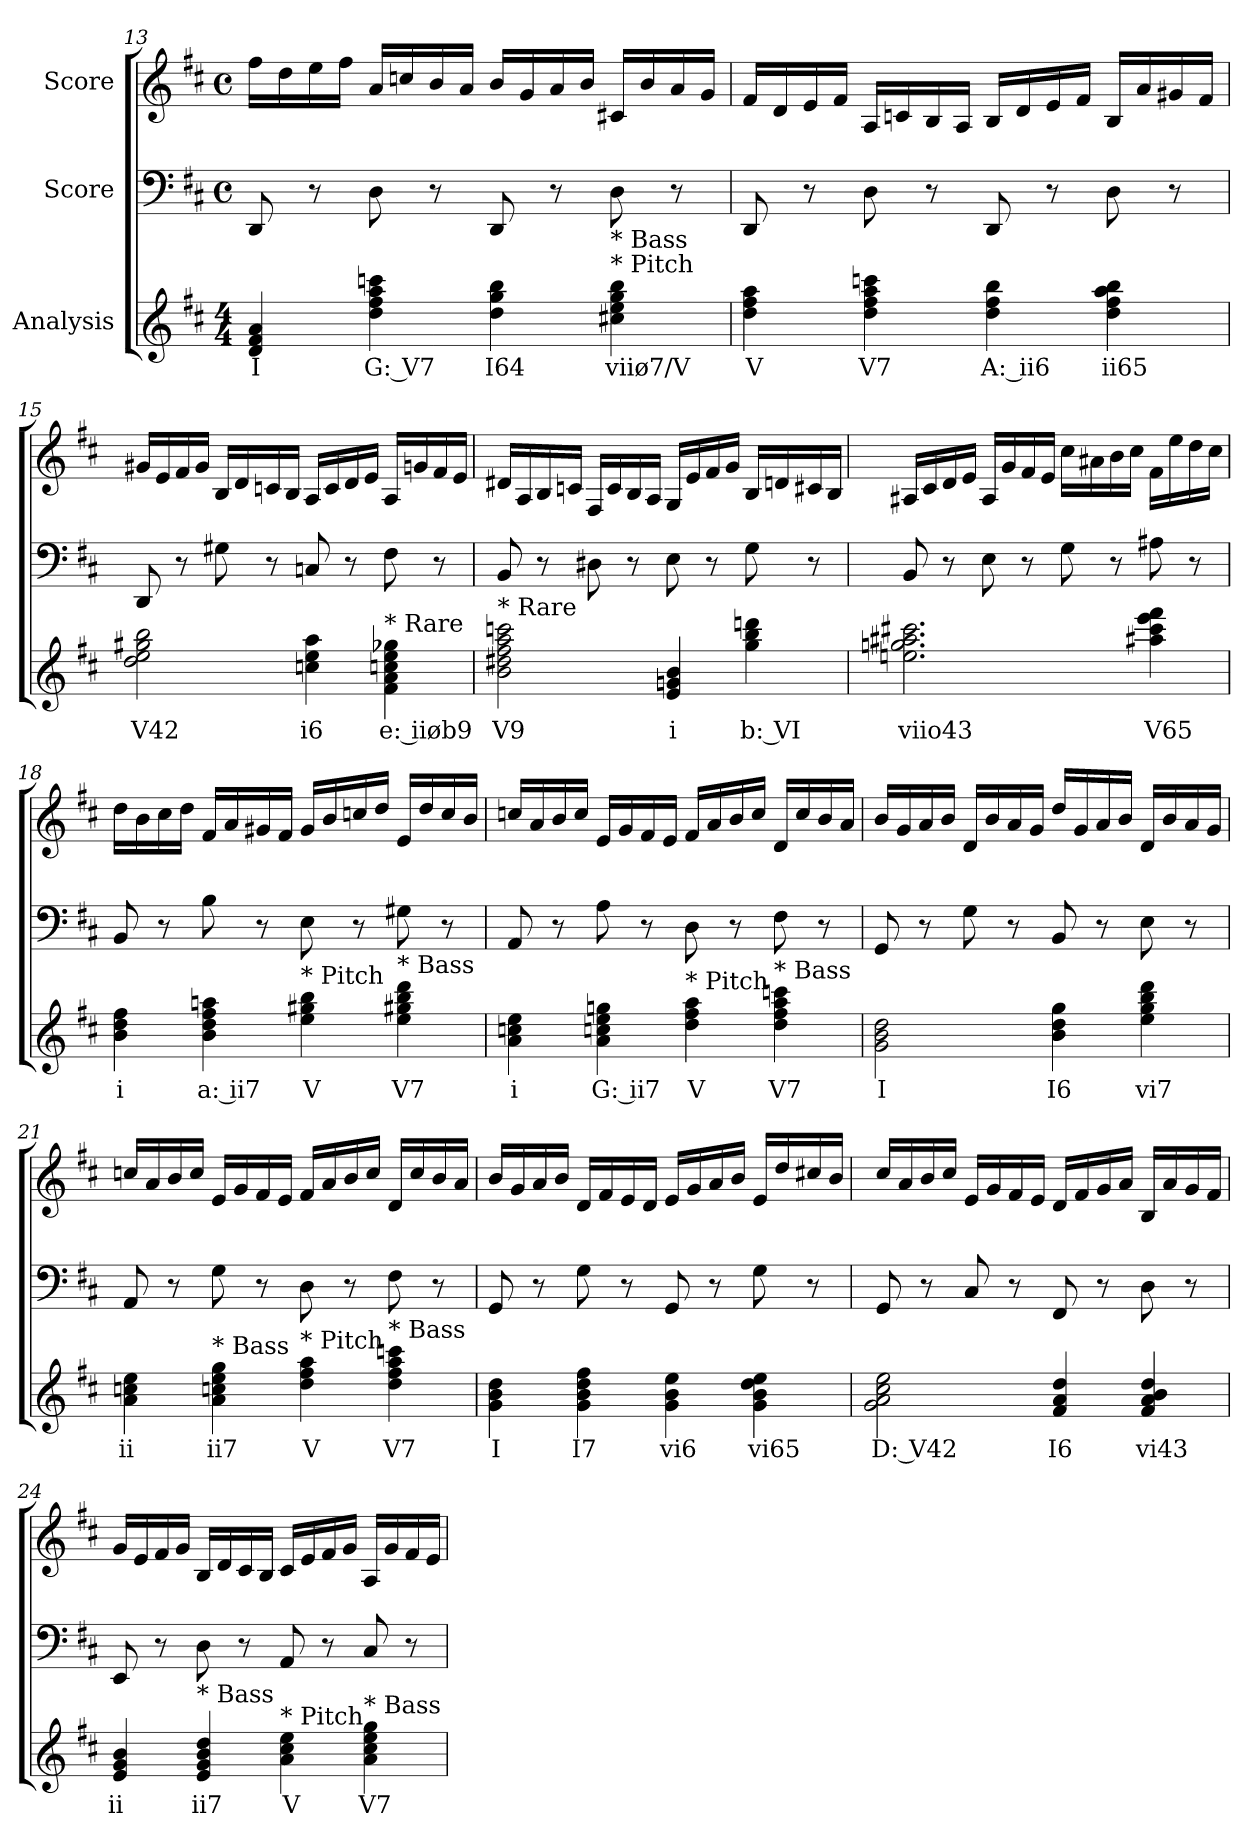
**kern	**text	**kern	**kern
*part3	*part3	*part2	*part1
*staff3	*staff3	*staff2	*staff1
*I"Analysis	*	*I"Score	*I"Score
!!LO:LB:g=z
*	*	*clefF4	*clefG2
*k[f#c#]	*	*k[f#c#]	*k[f#c#]
*M4/4	*	*M4/4	*M4/4
*	*	*met(c)	*met(c)
=13	=13	=13	=13
4d 4f# 4a	I	8DD/	16ff#\LL
.	.	.	16dd\
.	.	8r	16ee\
.	.	.	16ff#\JJ
4dd 4ff# 4aa 4cccn	G: V7	8D\	16a/LL
.	.	.	16ccn/
.	.	8r	16b/
.	.	.	16a/JJ
4dd 4gg 4bb	I64	8DD/	16b/LL
.	.	.	16g/
.	.	8r	16a/
.	.	.	16b/JJ
!LO:TX:t=* Pitch	!	!	!
!LO:TX:t=* Bass	!	!	!
4cc#X 4ee 4gg 4bb	viiø7/V	8D\	16c#X/LL
.	.	.	16b/
.	.	8r	16a/
.	.	.	16g/JJ
=14	=14	=14	=14
4dd 4ff# 4aa	V	8DD/	16f#/LL
.	.	.	16d/
.	.	8r	16e/
.	.	.	16f#/JJ
4dd 4ff# 4aa 4cccn	V7	8D\	16A/LL
.	.	.	16cn/
.	.	8r	16B/
.	.	.	16A/JJ
4dd 4ff# 4bb	A: ii6	8DD/	16B/LL
.	.	.	16d/
.	.	8r	16e/
.	.	.	16f#/JJ
4dd 4ff# 4aa 4bb	ii65	8D\	16B/LL
.	.	.	16a/
.	.	8r	16g#X/
.	.	.	16f#/JJ
!!LO:LB:g=z
=15	=15	=15	=15
2dd 2ee 2gg#X 2bb	V42	8DD/	16g#X/LL
.	.	.	16e/
.	.	8r	16f#/
.	.	.	16g#/JJ
.	.	8G#X\	16B/LL
.	.	.	16d/
.	.	8r	16cn/
.	.	.	16B/JJ
4ccn 4ee 4aa	i6	8Cn/	16A/LL
.	.	.	16c/
.	.	8r	16d/
.	.	.	16e/JJ
!LO:TX:t=* Rare	!	!	!
4f# 4a 4ccn 4ee 4gg-X	e: iiøb9	8F#\	16A/LL
.	.	.	16gn/
.	.	8r	16f#/
.	.	.	16e/JJ
=16	=16	=16	=16
!LO:TX:t=* Rare	!	!	!
2b 2dd#X 2ff# 2aa 2cccn	V9	8BB/	16d#X/LL
.	.	.	16A/
.	.	8r	16B/
.	.	.	16cn/JJ
.	.	8D#X\	16F#/LL
.	.	.	16c/
.	.	8r	16B/
.	.	.	16A/JJ
4e 4gn 4b	i	8E\	16G/LL
.	.	.	16e/
.	.	8r	16f#/
.	.	.	16g/JJ
4gg 4bb 4dddn	b: VI	8G\	16B/LL
.	.	.	16dn/
.	.	8r	16c#X/
.	.	.	16B/JJ
!!LO:PB:g=z
=17	=17	=17	=17
2.een 2.ggn 2.aa#X 2.ccc#X	viio43	8BB/	16A#X/LL
.	.	.	16c#/
.	.	8r	16d/
.	.	.	16e/JJ
.	.	8E\	16A#/LL
.	.	.	16g/
.	.	8r	16f#/
.	.	.	16e/JJ
.	.	8G\	16cc#\LL
.	.	.	16a#X\
.	.	8r	16b\
.	.	.	16cc#\JJ
4aa#X 4ccc# 4eee 4fff#	V65	8A#X\	16f#\LL
.	.	.	16ee\
.	.	8r	16dd\
.	.	.	16cc#\JJ
=18	=18	=18	=18
4b 4dd 4ff#	i	8BB/	16dd\LL
.	.	.	16b\
.	.	8r	16cc#\
.	.	.	16dd\JJ
4b 4dd 4ff# 4aan	a: ii7	8B\	16f#/LL
.	.	.	16a/
.	.	8r	16g#X/
.	.	.	16f#/JJ
!LO:TX:t=* Pitch	!	!	!
4ee 4gg#X 4bb	V	8E\	16g#/LL
.	.	.	16b/
.	.	8r	16ccn/
.	.	.	16dd/JJ
!LO:TX:t=* Bass	!	!	!
4ee 4gg#X 4bb 4ddd	V7	8G#X\	16e/LL
.	.	.	16dd/
.	.	8r	16cc/
.	.	.	16b/JJ
!!LO:LB:g=z
=19	=19	=19	=19
4a 4ccn 4ee	i	8AA/	16ccn/LL
.	.	.	16a/
.	.	8r	16b/
.	.	.	16cc/JJ
4a 4ccn 4ee 4ggn	G: ii7	8A\	16e/LL
.	.	.	16g/
.	.	8r	16f#/
.	.	.	16e/JJ
!LO:TX:t=* Pitch	!	!	!
4dd 4ff# 4aa	V	8D\	16f#/LL
.	.	.	16a/
.	.	8r	16b/
.	.	.	16cc/JJ
!LO:TX:t=* Bass	!	!	!
4dd 4ff# 4aa 4cccn	V7	8F#\	16d/LL
.	.	.	16cc/
.	.	8r	16b/
.	.	.	16a/JJ
=20	=20	=20	=20
2g 2b 2dd	I	8GG/	16b/LL
.	.	.	16g/
.	.	8r	16a/
.	.	.	16b/JJ
.	.	8G\	16d/LL
.	.	.	16b/
.	.	8r	16a/
.	.	.	16g/JJ
4b 4dd 4gg	I6	8BB/	16dd/LL
.	.	.	16g/
.	.	8r	16a/
.	.	.	16b/JJ
4ee 4gg 4bb 4ddd	vi7	8E\	16d/LL
.	.	.	16b/
.	.	8r	16a/
.	.	.	16g/JJ
!!LO:LB:g=z
=21	=21	=21	=21
4a 4ccn 4ee	ii	8AA/	16ccn/LL
.	.	.	16a/
.	.	8r	16b/
.	.	.	16cc/JJ
!LO:TX:t=* Bass	!	!	!
4a 4ccn 4ee 4gg	ii7	8G\	16e/LL
.	.	.	16g/
.	.	8r	16f#/
.	.	.	16e/JJ
!LO:TX:t=* Pitch	!	!	!
4dd 4ff# 4aa	V	8D\	16f#/LL
.	.	.	16a/
.	.	8r	16b/
.	.	.	16cc/JJ
!LO:TX:t=* Bass	!	!	!
4dd 4ff# 4aa 4cccn	V7	8F#\	16d/LL
.	.	.	16cc/
.	.	8r	16b/
.	.	.	16a/JJ
=22	=22	=22	=22
4g 4b 4dd	I	8GG/	16b/LL
.	.	.	16g/
.	.	8r	16a/
.	.	.	16b/JJ
4g 4b 4dd 4ff#	I7	8G\	16d/LL
.	.	.	16f#/
.	.	8r	16e/
.	.	.	16d/JJ
4g 4b 4ee	vi6	8GG/	16e/LL
.	.	.	16g/
.	.	8r	16a/
.	.	.	16b/JJ
4g 4b 4dd 4ee	vi65	8G\	16e/LL
.	.	.	16dd/
.	.	8r	16cc#X/
.	.	.	16b/JJ
!!LO:LB:g=z
=23	=23	=23	=23
2g 2a 2cc# 2ee	D: V42	8GG/	16cc#/LL
.	.	.	16a/
.	.	8r	16b/
.	.	.	16cc#/JJ
.	.	8C#/	16e/LL
.	.	.	16g/
.	.	8r	16f#/
.	.	.	16e/JJ
4f# 4a 4dd	I6	8FF#/	16d/LL
.	.	.	16f#/
.	.	8r	16g/
.	.	.	16a/JJ
4f# 4a 4b 4dd	vi43	8D\	16B/LL
.	.	.	16a/
.	.	8r	16g/
.	.	.	16f#/JJ
=24	=24	=24	=24
4e 4g 4b	ii	8EE/	16g/LL
.	.	.	16e/
.	.	8r	16f#/
.	.	.	16g/JJ
!LO:TX:t=* Bass	!	!	!
4e 4g 4b 4dd	ii7	8D\	16B/LL
.	.	.	16d/
.	.	8r	16c#/
.	.	.	16B/JJ
!LO:TX:t=* Pitch	!	!	!
4a 4cc# 4ee	V	8AA/	16c#/LL
.	.	.	16e/
.	.	8r	16f#/
.	.	.	16g/JJ
!LO:TX:t=* Bass	!	!	!
4a 4cc# 4ee 4gg	V7	8C#/	16A/LL
.	.	.	16g/
.	.	8r	16f#/
.	.	.	16e/JJ
=	=	=	=
*-	*-	*-	*-
